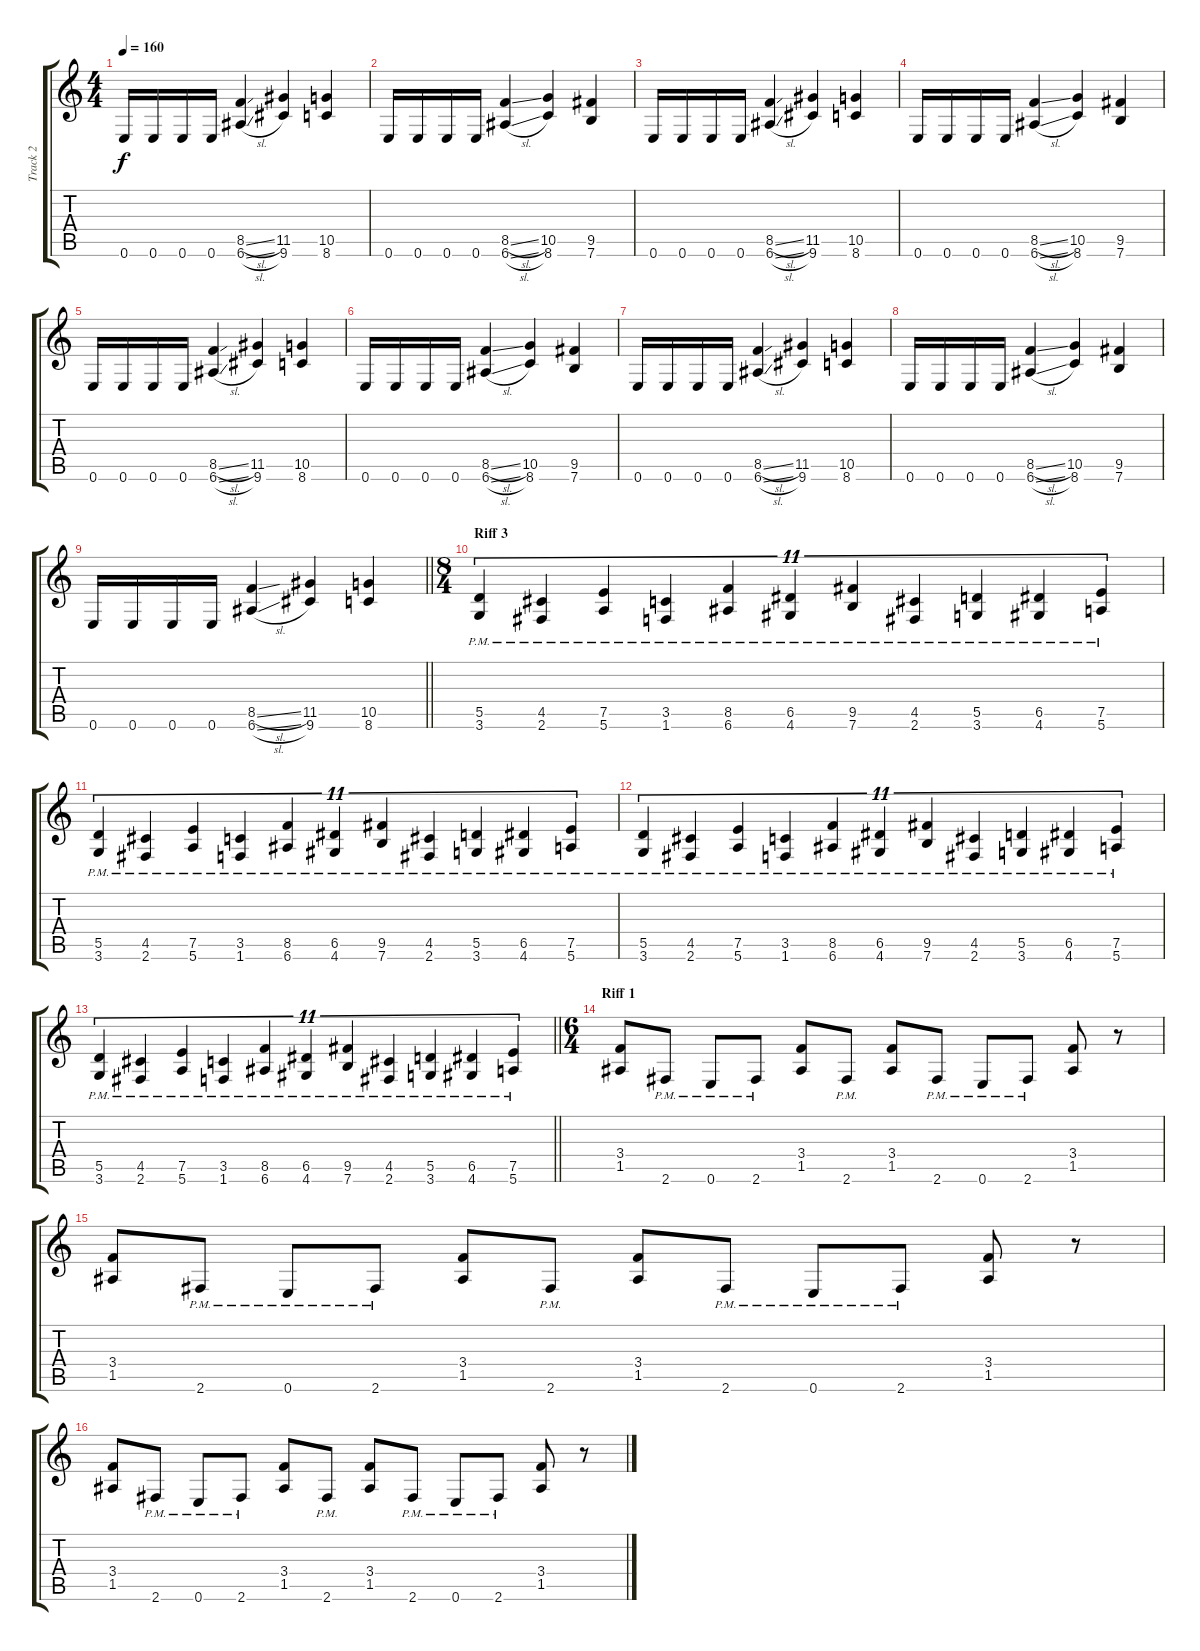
\track ("Track 2" "Track 2") {instrument distortionguitar}
\staff {score tabs}
\tuning (E4 B3 G3 D3 A2 E2) {hide}
\ts (4 4)
\tempo 160
\clef g2
\ks c
0.6.16{dy f} 0.6.16 0.6.16 0.6.16 (8.5{sl} 6.6{sl}).4 (11.5 9.6).4 (10.5 8.6).4 |
0.6.16 0.6.16 0.6.16 0.6.16 (8.5{sl} 6.6{sl}).4 (10.5 8.6).4 (9.5 7.6).4 |
0.6.16 0.6.16 0.6.16 0.6.16 (8.5{sl} 6.6{sl}).4 (11.5 9.6).4 (10.5 8.6).4 |
0.6.16 0.6.16 0.6.16 0.6.16 (8.5{sl} 6.6{sl}).4 (10.5 8.6).4 (9.5 7.6).4 |
0.6.16 0.6.16 0.6.16 0.6.16 (8.5{sl} 6.6{sl}).4 (11.5 9.6).4 (10.5 8.6).4 |
0.6.16 0.6.16 0.6.16 0.6.16 (8.5{sl} 6.6{sl}).4 (10.5 8.6).4 (9.5 7.6).4 |
0.6.16 0.6.16 0.6.16 0.6.16 (8.5{sl} 6.6{sl}).4 (11.5 9.6).4 (10.5 8.6).4 |
0.6.16 0.6.16 0.6.16 0.6.16 (8.5{sl} 6.6{sl}).4 (10.5 8.6).4 (9.5 7.6).4 |
\barLineRight lightlight
0.6.16 0.6.16 0.6.16 0.6.16 (8.5{sl} 6.6{sl}).4 (11.5 9.6).4 (10.5 8.6).4 |
\ts (8 4)
\section ("" "Riff 3")
(5.5{pm} 3.6{pm}).4{tu (11 8)} (4.5{pm} 2.6{pm}).4{tu (11 8)} (7.5{pm} 5.6{pm}).4{tu (11 8)} (3.5{pm} 1.6{pm}).4{tu (11 8)} (8.5{pm} 6.6{pm}).4{tu (11 8)} (6.5{pm} 4.6{pm}).4{tu (11 8)} (9.5{pm} 7.6{pm}).4{tu (11 8)} (4.5{pm} 2.6{pm}).4{tu (11 8)} (5.5{pm} 3.6{pm}).4{tu (11 8)} (6.5{pm} 4.6{pm}).4{tu (11 8)} (7.5{pm} 5.6{pm}).4{tu (11 8)} |
(5.5{pm} 3.6{pm}).4{tu (11 8)} (4.5{pm} 2.6{pm}).4{tu (11 8)} (7.5{pm} 5.6{pm}).4{tu (11 8)} (3.5{pm} 1.6{pm}).4{tu (11 8)} (8.5{pm} 6.6{pm}).4{tu (11 8)} (6.5{pm} 4.6{pm}).4{tu (11 8)} (9.5{pm} 7.6{pm}).4{tu (11 8)} (4.5{pm} 2.6{pm}).4{tu (11 8)} (5.5{pm} 3.6{pm}).4{tu (11 8)} (6.5{pm} 4.6{pm}).4{tu (11 8)} (7.5{pm} 5.6{pm}).4{tu (11 8)} |
(5.5{pm} 3.6{pm}).4{tu (11 8)} (4.5{pm} 2.6{pm}).4{tu (11 8)} (7.5{pm} 5.6{pm}).4{tu (11 8)} (3.5{pm} 1.6{pm}).4{tu (11 8)} (8.5{pm} 6.6{pm}).4{tu (11 8)} (6.5{pm} 4.6{pm}).4{tu (11 8)} (9.5{pm} 7.6{pm}).4{tu (11 8)} (4.5{pm} 2.6{pm}).4{tu (11 8)} (5.5{pm} 3.6{pm}).4{tu (11 8)} (6.5{pm} 4.6{pm}).4{tu (11 8)} (7.5{pm} 5.6{pm}).4{tu (11 8)} |
\barLineRight lightlight
(5.5{pm} 3.6{pm}).4{tu (11 8)} (4.5{pm} 2.6{pm}).4{tu (11 8)} (7.5{pm} 5.6{pm}).4{tu (11 8)} (3.5{pm} 1.6{pm}).4{tu (11 8)} (8.5{pm} 6.6{pm}).4{tu (11 8)} (6.5{pm} 4.6{pm}).4{tu (11 8)} (9.5{pm} 7.6{pm}).4{tu (11 8)} (4.5{pm} 2.6{pm}).4{tu (11 8)} (5.5{pm} 3.6{pm}).4{tu (11 8)} (6.5{pm} 4.6{pm}).4{tu (11 8)} (7.5{pm} 5.6{pm}).4{tu (11 8)} |
\ts (6 4)
\section ("" "Riff 1")
(3.4 1.5).8 2.6{pm}.8 0.6{pm}.8 2.6{pm}.8 (3.4 1.5).8 2.6{pm}.8 (3.4 1.5).8 2.6{pm}.8 0.6{pm}.8 2.6{pm}.8 (3.4 1.5).8 r.8 |
(3.4 1.5).8 2.6{pm}.8 0.6{pm}.8 2.6{pm}.8 (3.4 1.5).8 2.6{pm}.8 (3.4 1.5).8 2.6{pm}.8 0.6{pm}.8 2.6{pm}.8 (3.4 1.5).8 r.8 |
(3.4 1.5).8 2.6{pm}.8 0.6{pm}.8 2.6{pm}.8 (3.4 1.5).8 2.6{pm}.8 (3.4 1.5).8 2.6{pm}.8 0.6{pm}.8 2.6{pm}.8 (3.4 1.5).8 r.8
